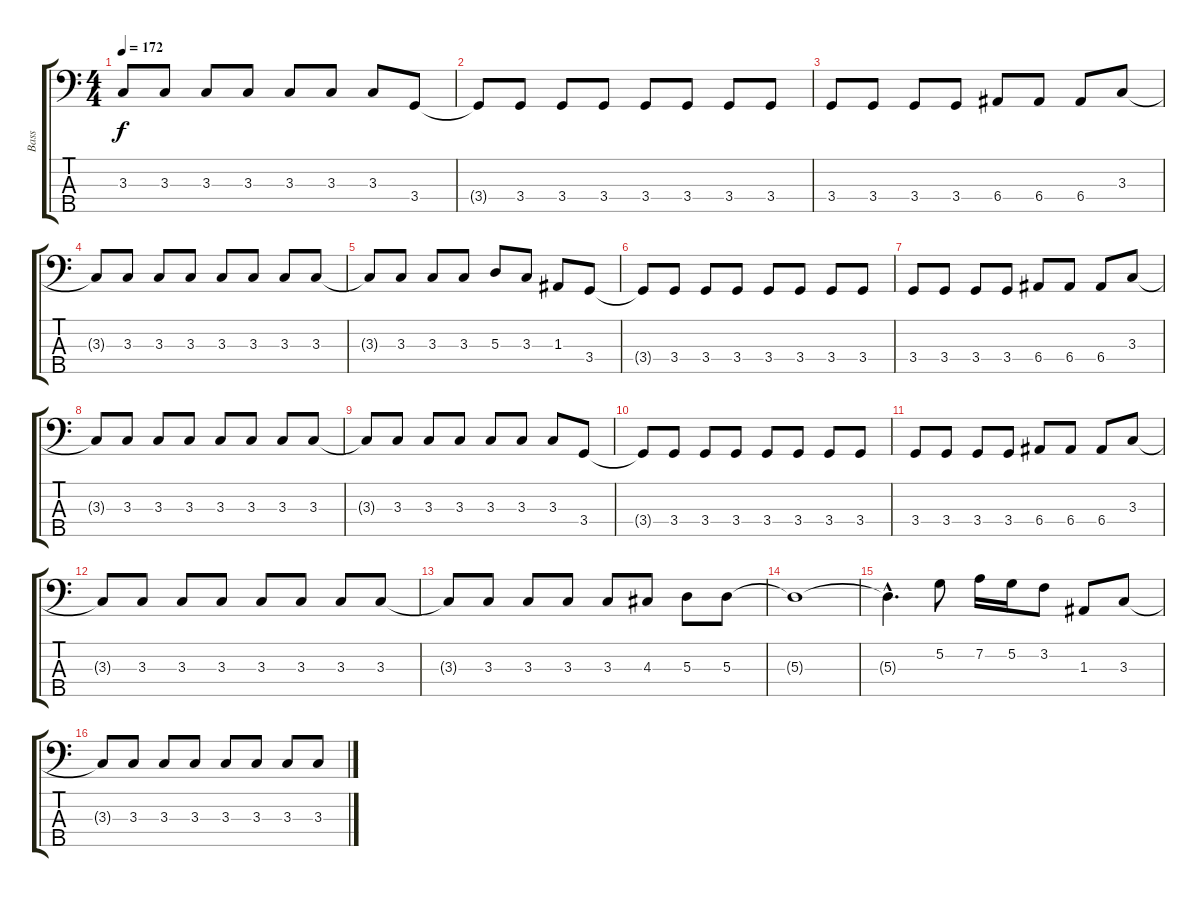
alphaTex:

\track ("Bass" "Bass") {instrument electricbassfinger}
\staff {score tabs}
\tuning (G2 D2 A1 E1 B0) {hide}
\ts (4 4)
\tempo 172
\clef f4
\ks c
3.3{t}.8{dy f} 3.3.8 3.3.8 3.3.8 3.3.8 3.3.8 3.3.8 3.4.8 |
3.4{t}.8 3.4.8 3.4.8 3.4.8 3.4.8 3.4.8 3.4.8 3.4.8 |
3.4.8 3.4.8 3.4.8 3.4.8 6.4.8 6.4.8 6.4.8 3.3.8 |
3.3{t}.8 3.3.8 3.3.8 3.3.8 3.3.8 3.3.8 3.3.8 3.3.8 |
3.3{t}.8 3.3.8 3.3.8 3.3.8 5.3.8 3.3.8 1.3.8 3.4.8 |
3.4{t}.8 3.4.8 3.4.8 3.4.8 3.4.8 3.4.8 3.4.8 3.4.8 |
3.4.8 3.4.8 3.4.8 3.4.8 6.4.8 6.4.8 6.4.8 3.3.8 |
\section ("" "")
3.3{t}.8 3.3.8 3.3.8 3.3.8 3.3.8 3.3.8 3.3.8 3.3.8 |
3.3{t}.8 3.3.8 3.3.8 3.3.8 3.3.8 3.3.8 3.3.8 3.4.8 |
3.4{t}.8 3.4.8 3.4.8 3.4.8 3.4.8 3.4.8 3.4.8 3.4.8 |
3.4.8 3.4.8 3.4.8 3.4.8 6.4.8 6.4.8 6.4.8 3.3.8 |
3.3{t}.8 3.3.8 3.3.8 3.3.8 3.3.8 3.3.8 3.3.8 3.3.8 |
3.3{t}.8 3.3.8 3.3.8 3.3.8 3.3.8 4.3.8 5.3.8 5.3.8 |
5.3{t}.1 |
5.3{hac t}.4{d} 5.2.8 7.2.16 5.2.16 3.2.8 1.3.8 3.3.8 |
\section ("" "")
3.3{t}.8 3.3.8 3.3.8 3.3.8 3.3.8 3.3.8 3.3.8 3.3.8
